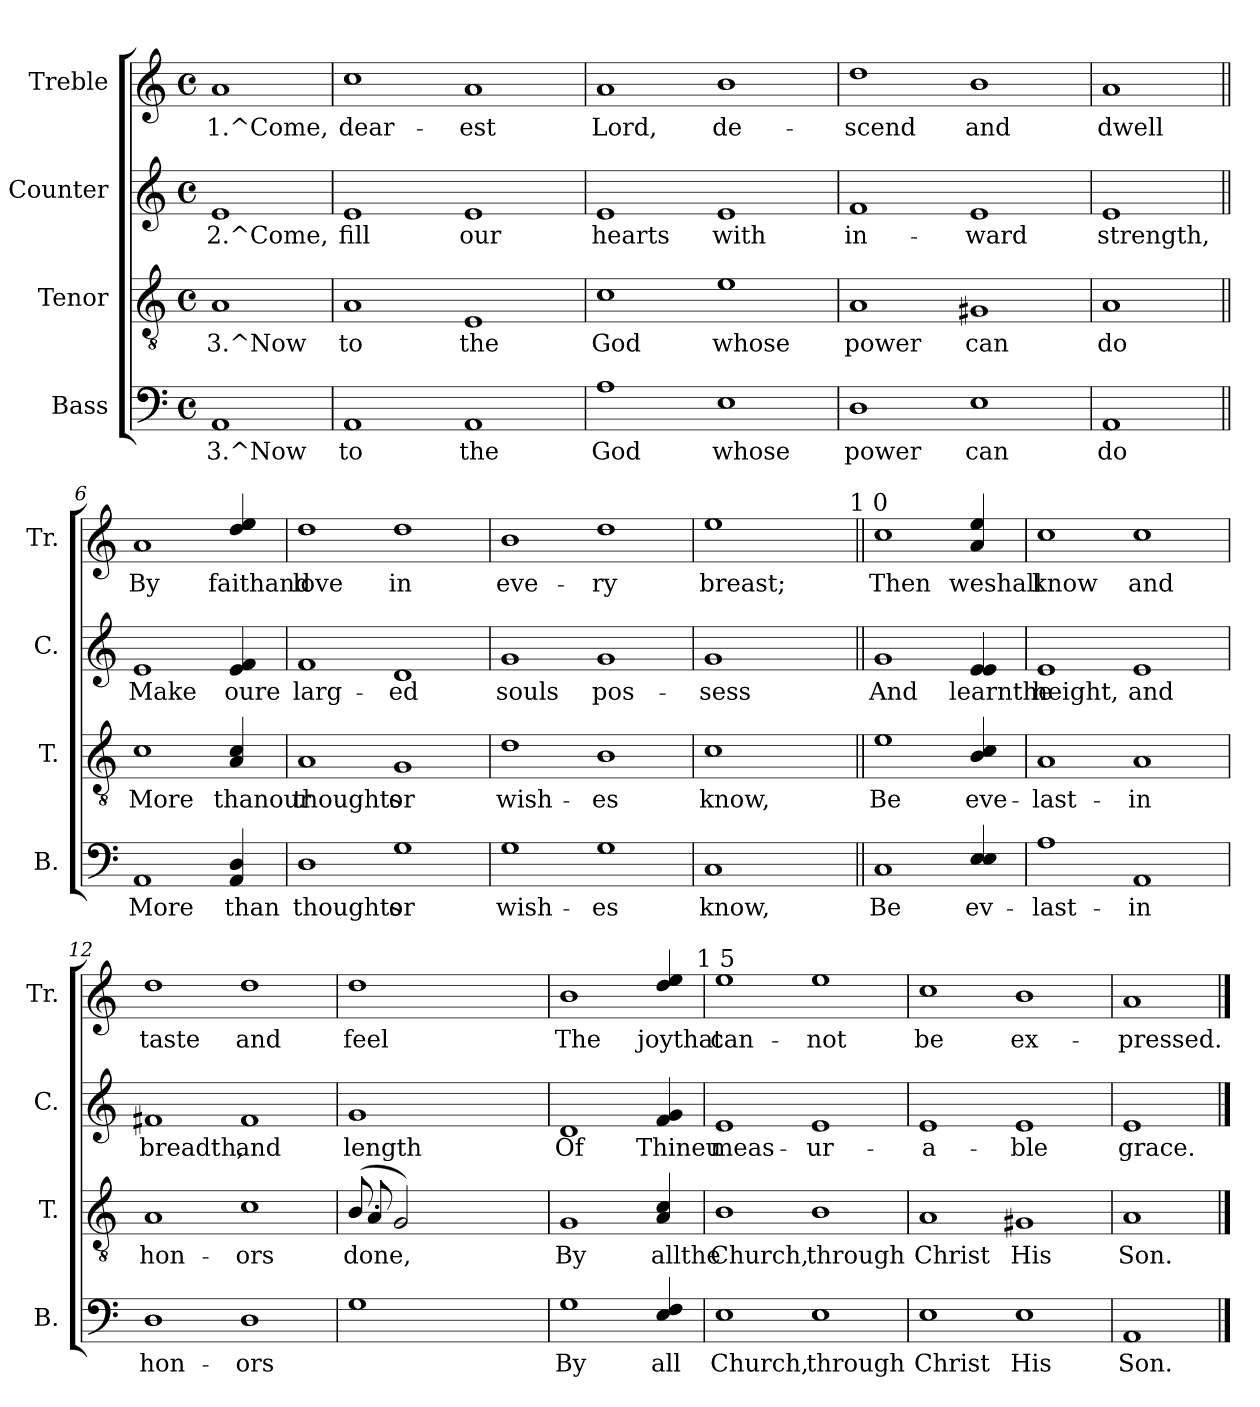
**kern	**text	**kern	**text	**kern	**text	**kern	**text
*part4	*part4	*part3	*part3	*part2	*part2	*part1	*part1
*staff4	*staff4	*staff3	*staff3	*staff2	*staff2	*staff1	*staff1
*I"Bass	*	*I"Tenor	*	*I"Counter	*	*I"Treble	*
*I'B.	*	*I'T.	*	*I'C.	*	*I'Tr.	*
!!LO:PB:g=z
*stria5	*	*stria5	*	*stria5	*	*stria5	*
*clefF4	*	*clefGv2	*	*clefG2	*	*clefG2	*
*k[]	*	*k[]	*	*k[]	*	*k[]	*
*C:	*	*C:	*	*C:	*	*C:	*
*M4/4	*	*M4/4	*	*M4/4	*	*M4/4	*
*met(c)	*	*met(c)	*	*met(c)	*	*met(c)	*
=1	=1	=1	=1	=1	=1	=1	=1
!	!LO:LY:a:rj	!	!LO:LY:b:rj	!	!LO:LY:b:rj	!	!LO:LY:b:rj
1AA	3.^Now	1A	3.^Now	1e	2.^Come,	1a	1.^Come,
=2	=2	=2	=2	=2	=2	=2	=2
!	!LO:LY:a:rj	!	!LO:LY:b:rj	!	!LO:LY:b:rj	!	!LO:LY:b:rj
1AA	to	1A	to	1e	fill	1cc	dear-
!	!LO:LY:a:rj	!	!LO:LY:b:rj	!	!LO:LY:b:rj	!	!LO:LY:b:rj
1AA	the	1E	the	1e	our	1a	-est
=3	=3	=3	=3	=3	=3	=3	=3
!	!LO:LY:a:rj	!	!LO:LY:b:rj	!	!LO:LY:b:rj	!	!LO:LY:b:rj
1A	God	1c	God	1e	hearts	1a	Lord,
!	!LO:LY:a:rj	!	!LO:LY:b:rj	!	!LO:LY:b:rj	!	!LO:LY:b:rj
1E	whose	1e	whose	1e	with	1b	de-
=4	=4	=4	=4	=4	=4	=4	=4
!	!LO:LY:a:rj	!	!LO:LY:b:rj	!	!LO:LY:b:rj	!	!LO:LY:b:rj
1D	power	1A	power	1f	in-	1dd	-scend
!	!LO:LY:a:rj	!	!LO:LY:b:rj	!	!LO:LY:b:rj	!	!LO:LY:b:rj
1E	can	1G#X	can	1e	-ward	1b	and
=5	=5	=5	=5	=5	=5	=5	=5
!	!LO:LY:a:rj	!	!LO:LY:b:rj	!	!LO:LY:b:rj	!	!LO:LY:b:rj
1AA	do	1A	do	1e	strength,	1a	dwell
=6||	=6||	=6||	=6||	=6||	=6||	=6||	=6||
!	!LO:LY:a:rj	!	!LO:LY:b:rj	!	!LO:LY:b:rj	!	!LO:LY:b:rj
1AA	More	1c	More	1e	Make	1a	By
!	!LO:LY:a:rj	!	!LO:LY:b:rj	!	!LO:LY:b:rj	!	!LO:LY:b:rj
4AA/ 4D/	than	4c/ 4A/	thanour	4e/ 4f/	oure	4ee/ 4dd/	faithand
!!LO:LB:g=z
=7	=7	=7	=7	=7	=7	=7	=7
!	!LO:LY:a:rj	!	!LO:LY:b:rj	!	!LO:LY:b:rj	!	!LO:LY:b:rj
1D	thoughts	1A	thoughts	1f	larg-	1dd	love
!	!LO:LY:a:rj	!	!LO:LY:b:rj	!	!LO:LY:b:rj	!	!LO:LY:b:rj
1G	or	1G	or	1d	-ed	1dd	in
=8	=8	=8	=8	=8	=8	=8	=8
!	!LO:LY:a:rj	!	!LO:LY:b:rj	!	!LO:LY:b:rj	!	!LO:LY:b:rj
1G	wish-	1d	wish-	1g	souls	1b	eve-
!	!LO:LY:a:rj	!	!LO:LY:b:rj	!	!LO:LY:b:rj	!	!LO:LY:b:rj
1G	-es	1B	-es	1g	pos-	1dd	-ry
=9	=9	=9	=9	=9	=9	=9	=9
!	!LO:LY:a:rj	!	!LO:LY:b:rj	!	!LO:LY:b:rj	!	!LO:LY:b:rj
*	*	*	*	*	*	*^	*
1C	know,	1c	know,	1g	-sess	1ee	2ryy	breast;
.	.	.	.	.	.	.	4ryy	.
.	.	.	.	.	.	.	8...ryy	.
!	!	!	!	!	!	!	!LO:TX:a:t=1 0	!
.	.	.	.	.	.	.	64ryy	.
=10||	=10||	=10||	=10||	=10||	=10||	=10||	=10||	=10||
!	!LO:LY:a:rj	!	!LO:LY:b:rj	!	!LO:LY:b:rj	!	!	!LO:LY:b:rj
*	*	*	*	*	*	*v	*v	*
1C	Be	1e	Be	1g	And	1cc	Then
!	!LO:LY:a:rj	!	!LO:LY:b:rj	!	!LO:LY:b:rj	!	!LO:LY:b:rj
4E/ 4E/	ev-	4c/ 4B/	eve-	4e/ 4e/	learnthe	4a/ 4ee/	weshall
=11	=11	=11	=11	=11	=11	=11	=11
!	!LO:LY:a:rj	!	!LO:LY:b:rj	!	!LO:LY:b:rj	!	!LO:LY:b:rj
1A	-last-	1A	-last-	1e	height,	1cc	know
!	!LO:LY:a:rj	!	!LO:LY:b:rj	!	!LO:LY:b:rj	!	!LO:LY:b:rj
1AA	-in	1A	-in	1e	and	1cc	and
=12	=12	=12	=12	=12	=12	=12	=12
!	!LO:LY:a:rj	!	!LO:LY:b:rj	!	!LO:LY:b:rj	!	!LO:LY:b:rj
1D	hon-	1A	hon-	1f#X	breadth,	1dd	taste
!	!LO:LY:a:rj	!	!LO:LY:b:rj	!	!LO:LY:b:rj	!	!LO:LY:b:rj
1D	-ors	1c	-ors	1f#	and	1dd	and
=13	=13	=13	=13	=13	=13	=13	=13
!	!LO:LY:a:rj	!	!LO:LY:b:rj	!	!LO:LY:b:rj	!	!LO:LY:b:rj
*	*	*^	*	*	*	*	*
1G	.	(<8.B/	8A/	done,	1g	length	1dd	feel
.	.	.	4ryy	.	.	.	.	.
!	!	!	!	!LO:LY:b:rj	!	!	!	!
.	.	2G/)	.	.	.	.	.	.
.	.	.	16ryy	.	.	.	.	.
.	.	.	2ryy	.	.	.	.	.
.	.	4ryy	.	.	.	.	.	.
.	.	16ryy	16ryy	.	.	.	.	.
!!LO:PB:g=z
=14	=14	=14	=14	=14	=14	=14	=14	=14
!	!LO:LY:a:rj	!	!	!LO:LY:b:rj	!	!LO:LY:b:rj	!	!LO:LY:b:rj
*	*	*v	*v	*	*	*	*^	*
1G	By	1G	By	1d	Of	1b	1ryy	The
!	!LO:LY:a:rj	!	!LO:LY:b:rj	!	!LO:LY:b:rj	!	!	!LO:LY:b:rj
4E/ 4F/	all	4c/ 4A/	allthe	4g/ 4f/	Thineu	4ee/ 4dd/	8...ryy	joythat
!	!	!	!	!	!	!	!LO:TX:a:t=1 5	!
.	.	.	.	.	.	.	64ryy	.
=15	=15	=15	=15	=15	=15	=15	=15	=15
!	!LO:LY:a:rj	!	!LO:LY:b:rj	!	!LO:LY:b:rj	!	!	!LO:LY:b:rj
*	*	*	*	*	*	*v	*v	*
1E	Church,	1B	Church,	1e	meas-	1ee	can-
!	!LO:LY:a:rj	!	!LO:LY:b:rj	!	!LO:LY:b:rj	!	!LO:LY:b:rj
1E	through	1B	through	1e	-ur-	1ee	-not
=16	=16	=16	=16	=16	=16	=16	=16
!	!LO:LY:a:rj	!	!LO:LY:b:rj	!	!LO:LY:b:rj	!	!LO:LY:b:rj
1E	Christ	1A	Christ	1e	-a-	1cc	be
!	!LO:LY:a:rj	!	!LO:LY:b:rj	!	!LO:LY:b:rj	!	!LO:LY:b:rj
1E	His	1G#X	His	1e	-ble	1b	ex-
=17	=17	=17	=17	=17	=17	=17	=17
!	!LO:LY:a:rj	!	!LO:LY:b:rj	!	!LO:LY:b:rj	!	!LO:LY:b:rj
1AA	Son.	1A	Son.	1e	grace.	1a	-pressed.
==	==	==	==	==	==	==	==
*-	*-	*-	*-	*-	*-	*-	*-
